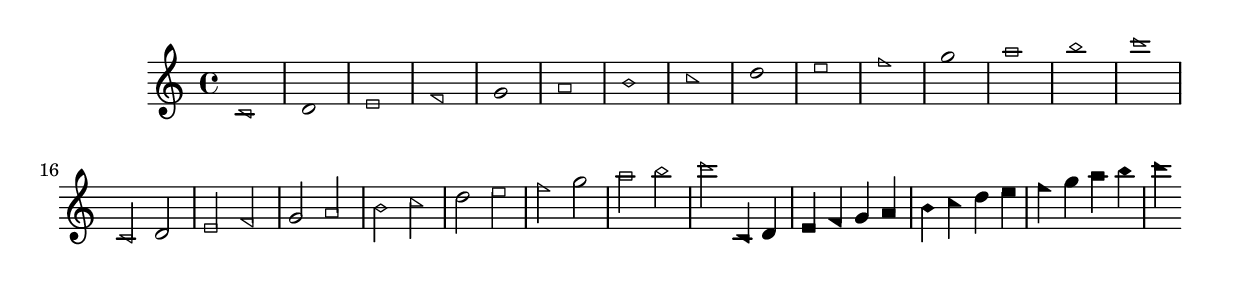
\header {

  texidoc = "Notes can be set in the Southern Harmony style."

}
\version "2.12.0"

\relative c' {
  \key c \major
  \southernHarmonyHeads
  c1 d e f g a b c d e f g a b c
  c,,2 d e f g a b c d e f g a b c
  c,,4 d e f g a b c d e f g a b c
}

